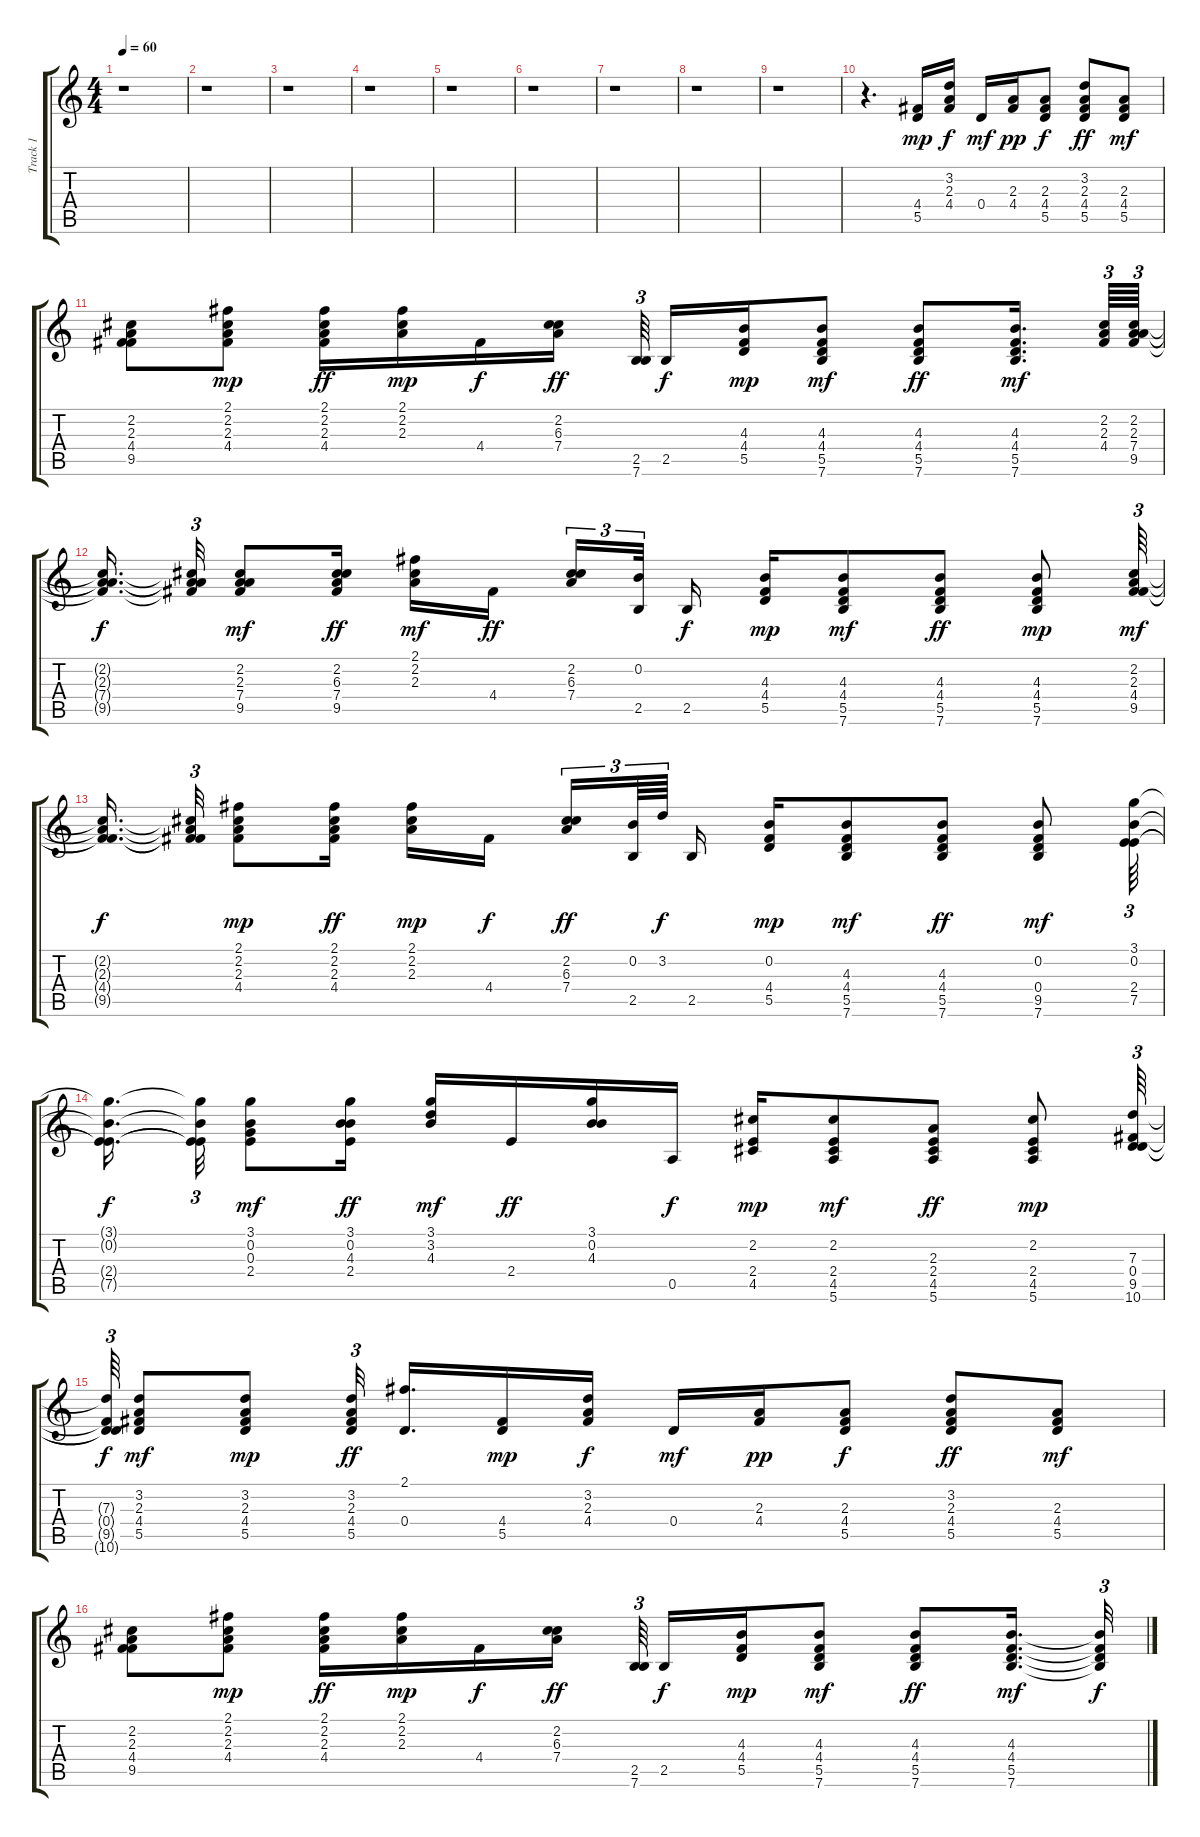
\track ("Track 1" "Track 1") {instrument acousticguitarsteel}
\staff {score tabs}
\tuning (E4 B3 G3 D3 A2 E2) {hide}
\ts (4 4)
\tempo 60
\clef g2
\ks c
r.1{dy mp} |
r.1 |
r.1 |
r.1 |
r.1 |
r.1 |
r.1 |
r.1 |
r.1 |
r.4{d} (4.4 5.5).16 (3.2 2.3 4.4).16{dy f} 0.4.16{dy mf} (2.3 4.4).16{dy pp} (2.3 4.4 5.5).8{dy f} (3.2 2.3 4.4 5.5).8{dy ff} (2.3 4.4 5.5).8{dy mf} |
(2.2 2.3 4.4 9.5).8 (2.1 2.2 2.3 4.4).8{dy mp} (2.1 2.2 2.3 4.4).16{dy ff} (2.1 2.2 2.3).16{dy mp} 4.4.16{dy f} (2.2 6.3 7.4).16{dy ff} (2.5 7.6).64{tu (3 2)} 2.5.16{dy f} (4.3 4.4 5.5).16{dy mp} (4.3 4.4 5.5 7.6).8{dy mf} (4.3 4.4 5.5 7.6).8{dy ff} (4.3 4.4 5.5 7.6).16{d dy mf} (2.2 2.3 4.4).64{tu (3 2)} (2.2 2.3 7.4 9.5).64{tu (3 2)} |
(2.2{t} 2.3{t} 7.4{t} 9.5{t}).16{d dy f} (2.2{t} 2.3{t} 7.4{t} 9.5{t}).32{tu (3 2)} (2.2 2.3 7.4 9.5).8{dy mf} (2.2 6.3 7.4 9.5).16{dy ff} (2.1 2.2 2.3).16{dy mf} 4.4.16{dy ff} (2.2 6.3 7.4).16{tu (3 2)} (0.2 2.5).32{tu (3 2)} 2.5.16{dy f} (4.3 4.4 5.5).16{dy mp} (4.3 4.4 5.5 7.6).8{dy mf} (4.3 4.4 5.5 7.6).8{dy ff} (4.3 4.4 5.5 7.6).8{dy mp} (2.2 2.3 4.4 9.5).64{tu (3 2) dy mf} |
(2.2{t} 2.3{t} 4.4{t} 9.5{t}).16{d dy f} (2.2{t} 2.3{t} 4.4{t} 9.5{t}).32{tu (3 2)} (2.1 2.2 2.3 4.4).8{dy mp} (2.1 2.2 2.3 4.4).16{dy ff} (2.1 2.2 2.3).16{dy mp} 4.4.16{dy f} (2.2 6.3 7.4).16{tu (3 2) dy ff} (0.2 2.5).64{tu (3 2)} 3.2.64{tu (3 2) dy f} 2.5.16 (0.2 4.4 5.5).16{dy mp} (4.3 4.4 5.5 7.6).8{dy mf} (4.3 4.4 5.5 7.6).8{dy ff} (0.2 0.4 9.5 7.6).8{dy mf} (3.1 0.2 2.4 7.5).64{tu (3 2)} |
(3.1{t} 0.2{t} 2.4{t} 7.5{t}).16{d dy f} (3.1{t} 0.2{t} 2.4{t} 7.5{t}).32{tu (3 2)} (3.1 0.2 0.3 2.4).8{dy mf} (3.1 0.2 4.3 2.4).16{dy ff} (3.1 3.2 4.3).16{dy mf} 2.4.16{dy ff} (3.1 0.2 4.3).16 0.5.16{dy f} (2.2 2.4 4.5).16{dy mp} (2.2 2.4 4.5 5.6).8{dy mf} (2.3 2.4 4.5 5.6).8{dy ff} (2.2 2.4 4.5 5.6).8{dy mp} (7.3 0.4 9.5 10.6).64{tu (3 2)} |
(7.3{t} 0.4{t} 9.5{t} 10.6{t}).64{tu (3 2) dy f} (3.2 2.3 4.4 5.5).8{dy mf} (3.2 2.3 4.4 5.5).8{dy mp} (3.2 2.3 4.4 5.5).32{tu (3 2) dy ff} (2.1 0.4).16{d} (4.4 5.5).16{dy mp} (3.2 2.3 4.4).16{dy f} 0.4.16{dy mf} (2.3 4.4).16{dy pp} (2.3 4.4 5.5).8{dy f} (3.2 2.3 4.4 5.5).8{dy ff} (2.3 4.4 5.5).8{dy mf} |
(2.2 2.3 4.4 9.5).8 (2.1 2.2 2.3 4.4).8{dy mp} (2.1 2.2 2.3 4.4).16{dy ff} (2.1 2.2 2.3).16{dy mp} 4.4.16{dy f} (2.2 6.3 7.4).16{dy ff} (2.5 7.6).64{tu (3 2)} 2.5.16{dy f} (4.3 4.4 5.5).16{dy mp} (4.3 4.4 5.5 7.6).8{dy mf} (4.3 4.4 5.5 7.6).8{dy ff} (4.3 4.4 5.5 7.6).16{d dy mf} (4.3{t} 4.4{t} 5.5{t} 7.6{t}).32{tu (3 2) dy f}
